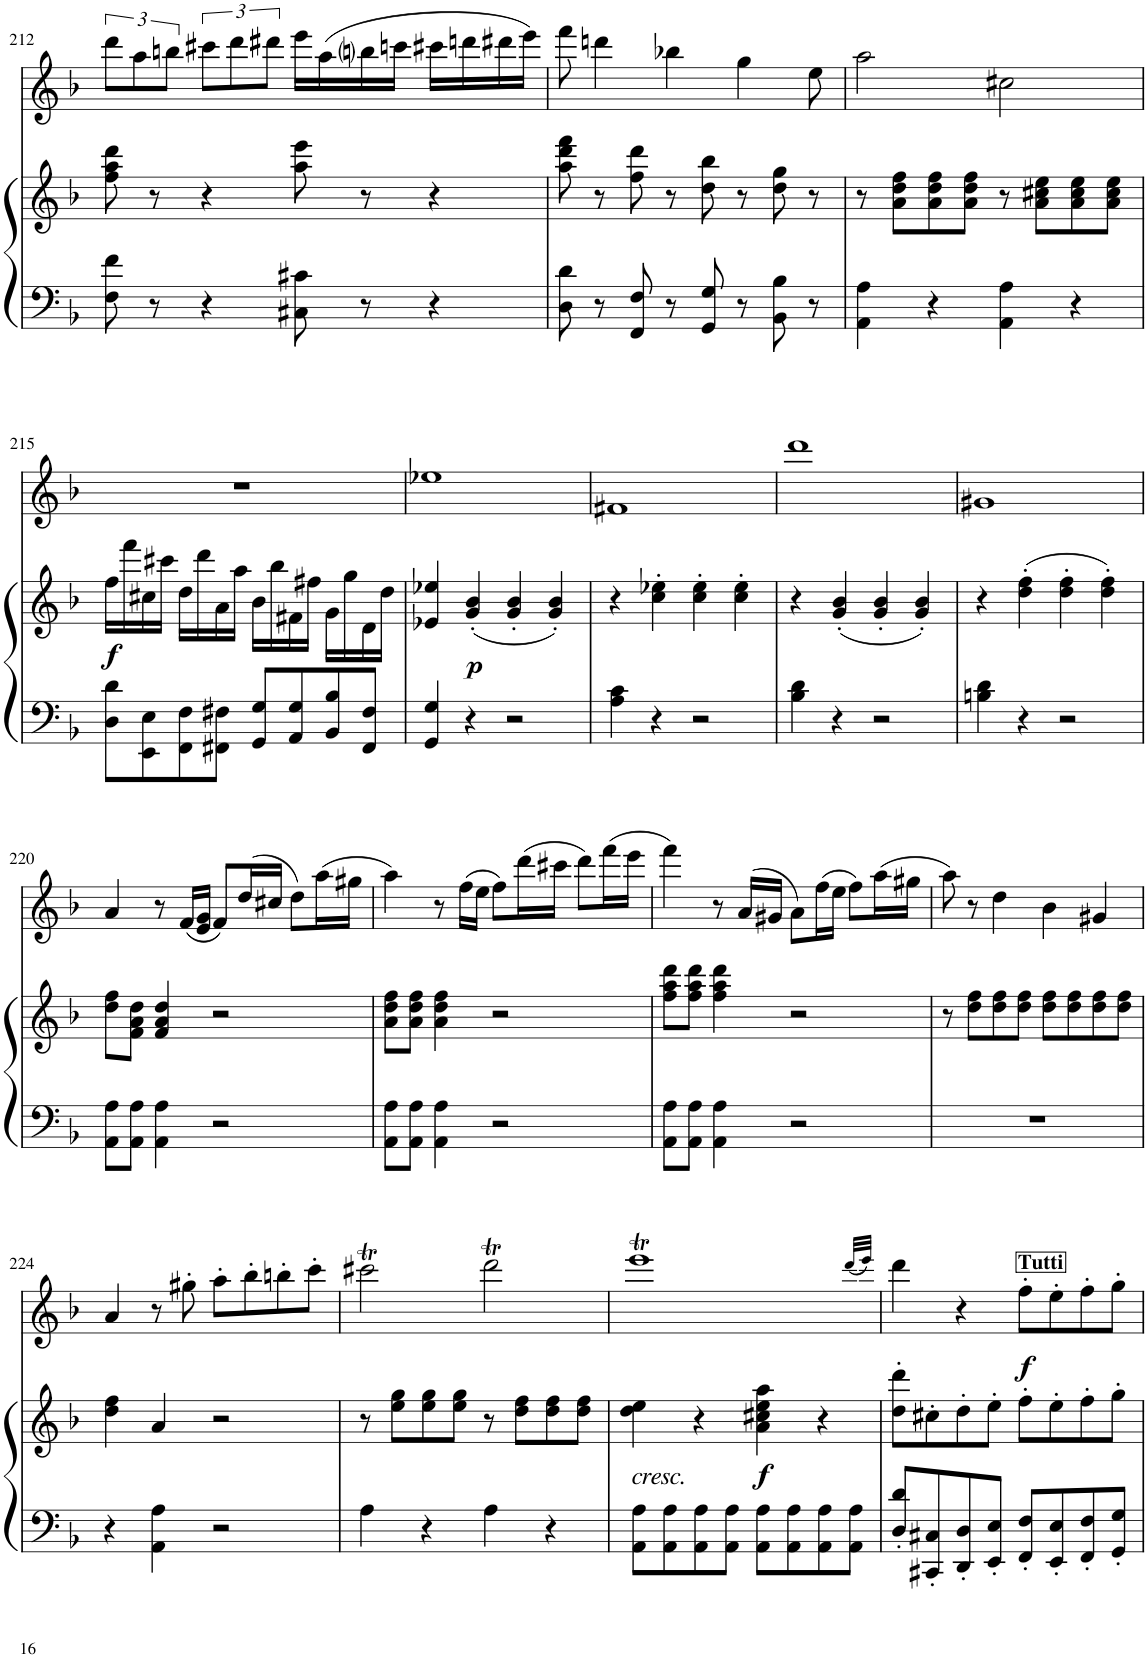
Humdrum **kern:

**kern	**kern	**dynam	**kern	**dynam
*part2	*part2	*part2	*part1	*part1
*staff3	*staff2	*staff2/3	*staff1	*staff1
*I"Piano	*	*	*I"Alto Recorder	*
*I'Pno	*	*	*I'Rec	*
!!LO:PB:g=z
*clefF4	*clefG2	*	*clefG2	*
*k[b-]	*k[b-]	*	*k[b-]	*
*M4/4	*M4/4	*	*M4/4	*
*met(c)	*met(c)	*	*met(c)	*
=212	=212	=212	=212	=212
8F\ 8f\	8ff\ 8aa\ 8ddd\	.	12ddd\L	.
.	.	.	12aa\	.
8r	8r	.	.	.
.	.	.	12bbn\J	.
4r	4r	.	12ccc#X\L	.
.	.	.	12ddd\	.
.	.	.	12ddd#X\J	.
8C#X\ 8c#X\	8aa\ 8eee\	.	16eee\LL	.
.	.	.	(16aa\	.
8r	8r	.	16bbni\	.
.	.	.	16cccn\JJ	.
4r	4r	.	16ccc#X\LL	.
.	.	.	16dddn\	.
.	.	.	16ddd#X\	.
.	.	.	16eee\JJ)	.
=213	=213	=213	=213	=213
8D\ 8d\	8aa\ 8ddd\ 8fff\	.	8fff\	.
8r	8r	.	4dddn\	.
8FF/ 8F/	8ff\ 8ddd\	.	.	.
8r	8r	.	4bb-X\	.
8GG/ 8G/	8dd\ 8bb-\	.	.	.
8r	8r	.	4gg\	.
8BB-\ 8B-\	8dd\ 8gg\	.	.	.
8r	8r	.	8ee\	.
=214	=214	=214	=214	=214
4AA\ 4A\	8r	.	2aa\	.
.	8a\ 8dd\ 8ff\L	.	.	.
4r	8a\ 8dd\ 8ff\	.	.	.
.	8a\ 8dd\ 8ff\J	.	.	.
4AA\ 4A\	8r	.	2cc#X\	.
.	8a\ 8cc#X\ 8ee\L	.	.	.
4r	8a\ 8cc#\ 8ee\	.	.	.
.	8a\ 8cc#\ 8ee\J	.	.	.
!!LO:LB:g=z
=215	=215	=215	=215	=215
!	!	!LO:DY:b	!	!
8D\ 8d\L	16ff\LL	f	1r	.
.	16fff\	.	.	.
8EE\ 8E\	16cc#X\	.	.	.
.	16ccc#X\JJ	.	.	.
8FF\ 8F\	16dd\LL	.	.	.
.	16ddd\	.	.	.
8FF#X\ 8F#X\J	16a\	.	.	.
.	16aa\JJ	.	.	.
8GG/ 8G/L	16b-\LL	.	.	.
.	16bb-\	.	.	.
8AA/ 8G/	16f#X\	.	.	.
.	16ff#X\JJ	.	.	.
8BB-/ 8B-/	16g\LL	.	.	.
.	16gg\	.	.	.
8FF#/ 8F#/J	16d\	.	.	.
.	16dd\JJ	.	.	.
=216	=216	=216	=216	=216
4GG/ 4G/	4e-X/ 4ee-X/	.	1ee-X	.
!	!	!LO:DY:b	!	!
4r	(4g/' 4b-/'	p	.	.
2r	4g/' 4b-/'	.	.	.
.	4g/' 4b-/')	.	.	.
=217	=217	=217	=217	=217
4A\ 4c\	4r	.	1f#X	.
4r	4cc\' 4ee-X\'	.	.	.
2r	4cc\' 4ee-\'	.	.	.
.	4cc\' 4ee-\'	.	.	.
=218	=218	=218	=218	=218
4B-\ 4d\	4r	.	1ddd	.
4r	(4g/' 4b-/'	.	.	.
2r	4g/' 4b-/'	.	.	.
.	4g/' 4b-/')	.	.	.
=219	=219	=219	=219	=219
4Bn\ 4d\	4r	.	1g#X	.
4r	(4dd\' 4ff\'	.	.	.
2r	4dd\' 4ff\'	.	.	.
.	4dd\' 4ff\')	.	.	.
!!LO:LB:g=z
=220	=220	=220	=220	=220
8AA\ 8A\L	8dd\ 8ff\L	.	4a/	.
8AA\ 8A\J	8f\ 8a\ 8dd\J	.	.	.
4AA\ 4A\	4f/ 4a/ 4dd/	.	8r	.
.	.	.	(16f/LL	.
.	.	.	16e/ 16g/JJ	.
2r	2r	.	8f/L)	.
.	.	.	(16dd/L	.
.	.	.	16cc#X/JJ	.
.	.	.	8dd\L)	.
.	.	.	(16aa\L	.
.	.	.	16gg#X\JJ	.
=221	=221	=221	=221	=221
8AA\ 8A\L	8a\ 8dd\ 8ff\L	.	4aa\)	.
8AA\ 8A\J	8a\ 8dd\ 8ff\J	.	.	.
4AA\ 4A\	4a\ 4dd\ 4ff\	.	8r	.
.	.	.	(16ff\LL	.
.	.	.	16ee\JJ	.
2r	2r	.	8ff\L)	.
.	.	.	(16ddd\L	.
.	.	.	16ccc#X\JJ	.
.	.	.	8ddd\L)	.
.	.	.	(16fff\L	.
.	.	.	16eee\JJ	.
=222	=222	=222	=222	=222
8AA\ 8A\L	8ff\ 8aa\ 8ddd\L	.	4fff\)	.
8AA\ 8A\J	8ff\ 8aa\ 8ddd\J	.	.	.
4AA\ 4A\	4ff\ 4aa\ 4ddd\	.	8r	.
.	.	.	(16a/LL	.
.	.	.	16g#X/JJ	.
2r	2r	.	8a\L)	.
.	.	.	(16ff\L	.
.	.	.	16ee\JJ	.
.	.	.	8ff\L)	.
.	.	.	(16aa\L	.
.	.	.	16gg#X\JJ	.
=223	=223	=223	=223	=223
1r	8r	.	8aa\)	.
.	8dd\ 8ff\L	.	8r	.
.	8dd\ 8ff\	.	4dd\	.
.	8dd\ 8ff\J	.	.	.
.	8dd\ 8ff\L	.	4b-\	.
.	8dd\ 8ff\	.	.	.
.	8dd\ 8ff\	.	4g#X/	.
.	8dd\ 8ff\J	.	.	.
!!LO:LB:g=z
=224	=224	=224	=224	=224
4r	4dd\ 4ff\	.	4a/	.
4AA\ 4A\	4a/	.	8r	.
.	.	.	8gg#X'\	.
2r	2r	.	8aa'\L	.
.	.	.	8bb-'\	.
.	.	.	8bbn'\	.
.	.	.	8ccc'\J	.
=225	=225	=225	=225	=225
4A\	8r	.	2ccc#Xt\	.
.	8ee\ 8gg\L	.	.	.
4r	8ee\ 8gg\	.	.	.
.	8ee\ 8gg\J	.	.	.
4A\	8r	.	2dddT\	.
.	8dd\ 8ff\L	.	.	.
4r	8dd\ 8ff\	.	.	.
.	8dd\ 8ff\J	.	.	.
=226	=226	=226	=226	=226
!	!LO:TX:b:i:t=cresc.	!	!	!
8AA\ 8A\L	4dd\ 4ee\	.	1eeet	.
8AA\ 8A\	.	.	.	.
8AA\ 8A\	4r	.	.	.
8AA\ 8A\J	.	.	.	.
!	!	!LO:DY:b	!	!
8AA\ 8A\L	4a\ 4cc#X\ 4ee\ 4aa\	f	.	.
8AA\ 8A\	.	.	.	.
8AA\ 8A\	4r	.	.	.
8AA\ 8A\J	.	.	.	.
.	.	.	(32qddd/LLL	.
.	.	.	32qeee/JJJ)	.
=227	=227	=227	=227	=227
8D/' 8d/'L	8dd\' 8ddd\'L	.	4ddd\	.
8CC#X/' 8C#X/'	8cc#X'\	.	.	.
8DD/' 8D/'	8dd'\	.	4r	.
8EE/' 8E/'J	8ee'\J	.	.	.
!	!	!	!LO:TX:a:B:t=Tutti	!
!	!	!	!	!LO:DY:b
8FF/' 8F/'L	8ff'\L	.	8ff'\L	f
8EE/' 8E/'	8ee'\	.	8ee'\	.
8FF/' 8F/'	8ff'\	.	8ff'\	.
8GG/' 8G/'J	8gg'\J	.	8gg'\J	.
=	=	=	=	=
*-	*-	*-	*-	*-
